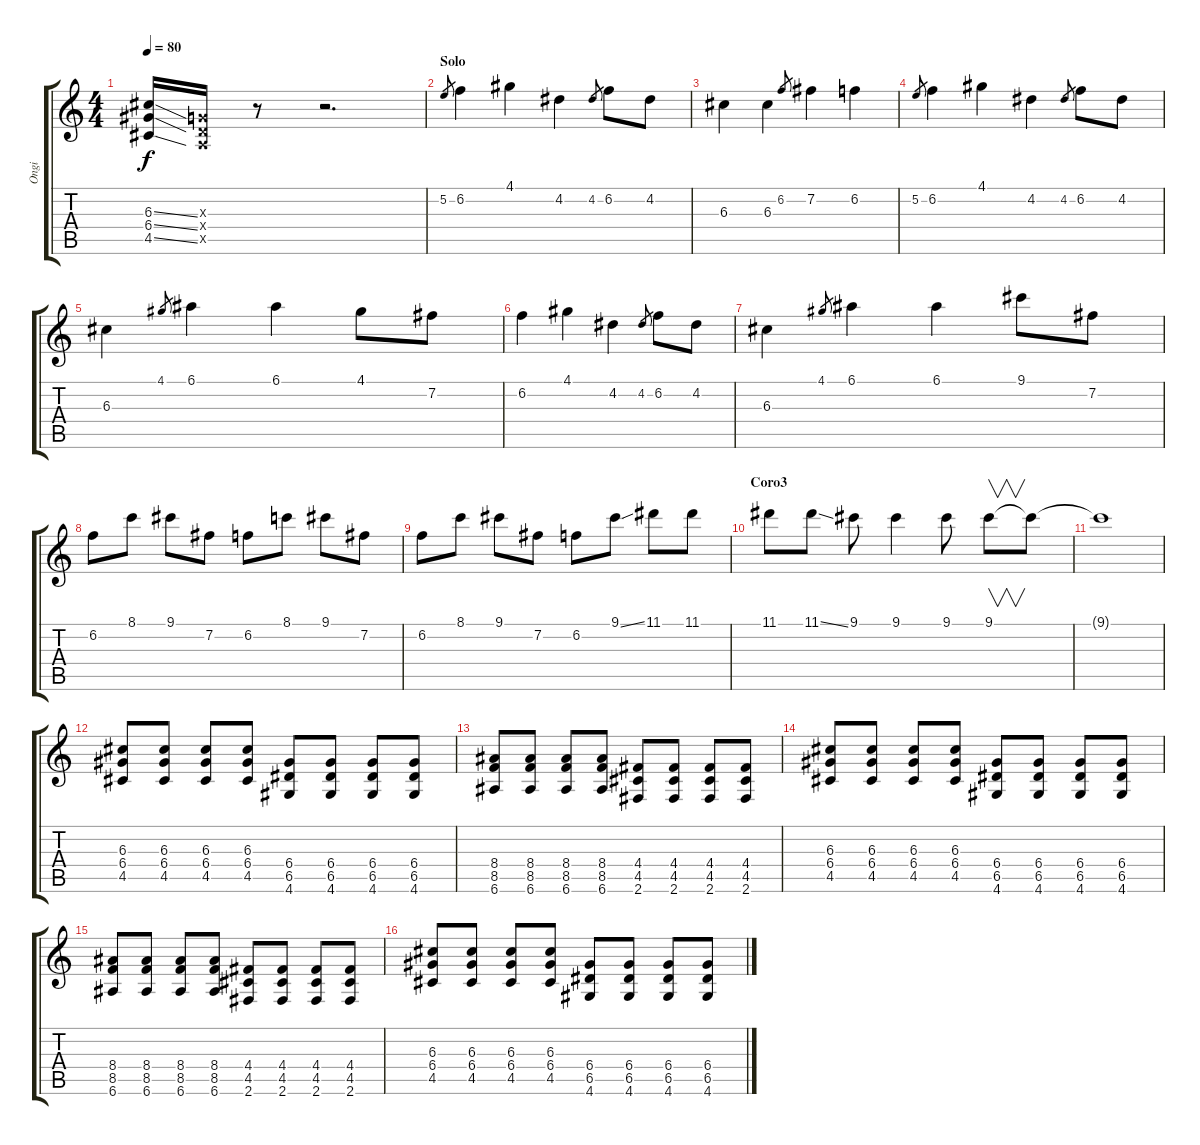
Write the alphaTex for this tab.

\track ("Ongi" "Ongi") {instrument distortionguitar}
\staff {score tabs}
\tuning (E4 B3 G3 D3 A2 E2) {hide}
\ts (4 4)
\tempo 80
\clef g2
\ks c
(6.3{ss} 6.4{ss} 4.5{ss}).16{dy f} (0.3{x} 0.4{x} 0.5{x}).16 r.8 r.2{d} |
\section ("" "Solo")
5.2.8{gr} 6.2.4{volume 16} 4.1.4 4.2.4 4.2.8{gr} 6.2.8 4.2.8 |
6.3.4 6.3.4 6.2.8{gr} 7.2.4 6.2.4 |
5.2.8{gr} 6.2.4 4.1.4 4.2.4 4.2.8{gr} 6.2.8 4.2.8 |
6.3.4 4.1.8{gr} 6.1.4 6.1.4 4.1.8 7.2.8 |
6.2.4 4.1.4 4.2.4 4.2.8{gr} 6.2.8 4.2.8 |
6.3.4 4.1.8{gr} 6.1.4 6.1.4 9.1.8 7.2.8 |
6.2.8 8.1.8 9.1.8 7.2.8 6.2.8 8.1.8 9.1.8 7.2.8 |
6.2.8 8.1.8 9.1.8 7.2.8 6.2.8 9.1{ss}.8 11.1.8 11.1.8 |
\section ("" "Coro3")
11.1.8 11.1{ss}.8 9.1.8 9.1.4 9.1.8 9.1.8{v} 9.1{t}.8 |
9.1{t}.1 |
(6.3 6.4 4.5).8{volume 13} (6.3 6.4 4.5).8 (6.3 6.4 4.5).8 (6.3 6.4 4.5).8 (6.4 6.5 4.6).8 (6.4 6.5 4.6).8 (6.4 6.5 4.6).8 (6.4 6.5 4.6).8 |
(8.4 8.5 6.6).8 (8.4 8.5 6.6).8 (8.4 8.5 6.6).8 (8.4 8.5 6.6).8 (4.4 4.5 2.6).8 (4.4 4.5 2.6).8 (4.4 4.5 2.6).8 (4.4 4.5 2.6).8 |
(6.3 6.4 4.5).8 (6.3 6.4 4.5).8 (6.3 6.4 4.5).8 (6.3 6.4 4.5).8 (6.4 6.5 4.6).8 (6.4 6.5 4.6).8 (6.4 6.5 4.6).8 (6.4 6.5 4.6).8 |
(8.4 8.5 6.6).8 (8.4 8.5 6.6).8 (8.4 8.5 6.6).8 (8.4 8.5 6.6).8 (4.4 4.5 2.6).8 (4.4 4.5 2.6).8 (4.4 4.5 2.6).8 (4.4 4.5 2.6).8 |
(6.3 6.4 4.5).8 (6.3 6.4 4.5).8 (6.3 6.4 4.5).8 (6.3 6.4 4.5).8 (6.4 6.5 4.6).8 (6.4 6.5 4.6).8 (6.4 6.5 4.6).8 (6.4 6.5 4.6).8
